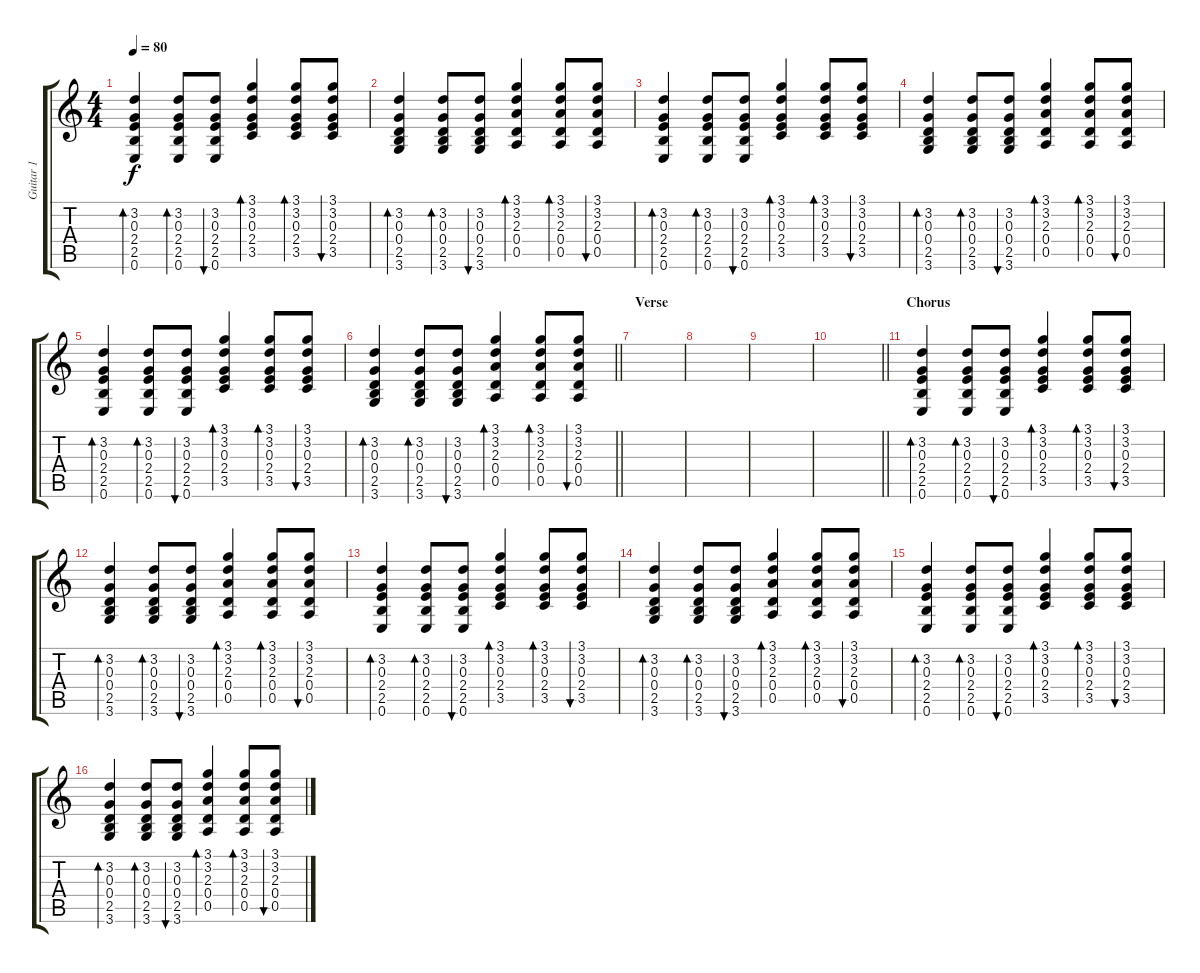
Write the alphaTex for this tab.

\track ("Guitar 1" "Guitar 1") {instrument acousticguitarsteel}
\staff {score tabs}
\tuning (E4 B3 G3 D3 A2 E2) {hide}
\ts (4 4)
\tempo 80
\clef g2
\ks c
(3.2 0.3 2.4 2.5 0.6).4{bd 60 dy f} (3.2 0.3 2.4 2.5 0.6).8{bd 60} (3.2 0.3 2.4 2.5 0.6).8{bu 60} (3.1 3.2 0.3 2.4 3.5).4{bd 60} (3.1 3.2 0.3 2.4 3.5).8{bd 60} (3.1 3.2 0.3 2.4 3.5).8{bu 60} |
(3.2 0.3 0.4 2.5 3.6).4{bd 60} (3.2 0.3 0.4 2.5 3.6).8{bd 60} (3.2 0.3 0.4 2.5 3.6).8{bu 60} (3.1 3.2 2.3 0.4 0.5).4{bd 60} (3.1 3.2 2.3 0.4 0.5).8{bd 60} (3.1 3.2 2.3 0.4 0.5).8{bu 60} |
(3.2 0.3 2.4 2.5 0.6).4{bd 60} (3.2 0.3 2.4 2.5 0.6).8{bd 60} (3.2 0.3 2.4 2.5 0.6).8{bu 60} (3.1 3.2 0.3 2.4 3.5).4{bd 60} (3.1 3.2 0.3 2.4 3.5).8{bd 60} (3.1 3.2 0.3 2.4 3.5).8{bu 60} |
(3.2 0.3 0.4 2.5 3.6).4{bd 60} (3.2 0.3 0.4 2.5 3.6).8{bd 60} (3.2 0.3 0.4 2.5 3.6).8{bu 60} (3.1 3.2 2.3 0.4 0.5).4{bd 60} (3.1 3.2 2.3 0.4 0.5).8{bd 60} (3.1 3.2 2.3 0.4 0.5).8{bu 60} |
(3.2 0.3 2.4 2.5 0.6).4{bd 60} (3.2 0.3 2.4 2.5 0.6).8{bd 60} (3.2 0.3 2.4 2.5 0.6).8{bu 60} (3.1 3.2 0.3 2.4 3.5).4{bd 60} (3.1 3.2 0.3 2.4 3.5).8{bd 60} (3.1 3.2 0.3 2.4 3.5).8{bu 60} |
\barLineRight lightlight
(3.2 0.3 0.4 2.5 3.6).4{bd 60} (3.2 0.3 0.4 2.5 3.6).8{bd 60} (3.2 0.3 0.4 2.5 3.6).8{bu 60} (3.1 3.2 2.3 0.4 0.5).4{bd 60} (3.1 3.2 2.3 0.4 0.5).8{bd 60} (3.1 3.2 2.3 0.4 0.5).8{bu 60} |
\section ("" "Verse")
|
|
|
\barLineRight lightlight
|
\section ("" "Chorus")
(3.2 0.3 2.4 2.5 0.6).4{bd 60} (3.2 0.3 2.4 2.5 0.6).8{bd 60} (3.2 0.3 2.4 2.5 0.6).8{bu 60} (3.1 3.2 0.3 2.4 3.5).4{bd 60} (3.1 3.2 0.3 2.4 3.5).8{bd 60} (3.1 3.2 0.3 2.4 3.5).8{bu 60} |
(3.2 0.3 0.4 2.5 3.6).4{bd 60} (3.2 0.3 0.4 2.5 3.6).8{bd 60} (3.2 0.3 0.4 2.5 3.6).8{bu 60} (3.1 3.2 2.3 0.4 0.5).4{bd 60} (3.1 3.2 2.3 0.4 0.5).8{bd 60} (3.1 3.2 2.3 0.4 0.5).8{bu 60} |
(3.2 0.3 2.4 2.5 0.6).4{bd 60} (3.2 0.3 2.4 2.5 0.6).8{bd 60} (3.2 0.3 2.4 2.5 0.6).8{bu 60} (3.1 3.2 0.3 2.4 3.5).4{bd 60} (3.1 3.2 0.3 2.4 3.5).8{bd 60} (3.1 3.2 0.3 2.4 3.5).8{bu 60} |
(3.2 0.3 0.4 2.5 3.6).4{bd 60} (3.2 0.3 0.4 2.5 3.6).8{bd 60} (3.2 0.3 0.4 2.5 3.6).8{bu 60} (3.1 3.2 2.3 0.4 0.5).4{bd 60} (3.1 3.2 2.3 0.4 0.5).8{bd 60} (3.1 3.2 2.3 0.4 0.5).8{bu 60} |
(3.2 0.3 2.4 2.5 0.6).4{bd 60} (3.2 0.3 2.4 2.5 0.6).8{bd 60} (3.2 0.3 2.4 2.5 0.6).8{bu 60} (3.1 3.2 0.3 2.4 3.5).4{bd 60} (3.1 3.2 0.3 2.4 3.5).8{bd 60} (3.1 3.2 0.3 2.4 3.5).8{bu 60} |
(3.2 0.3 0.4 2.5 3.6).4{bd 60} (3.2 0.3 0.4 2.5 3.6).8{bd 60} (3.2 0.3 0.4 2.5 3.6).8{bu 60} (3.1 3.2 2.3 0.4 0.5).4{bd 60} (3.1 3.2 2.3 0.4 0.5).8{bd 60} (3.1 3.2 2.3 0.4 0.5).8{bu 60}
